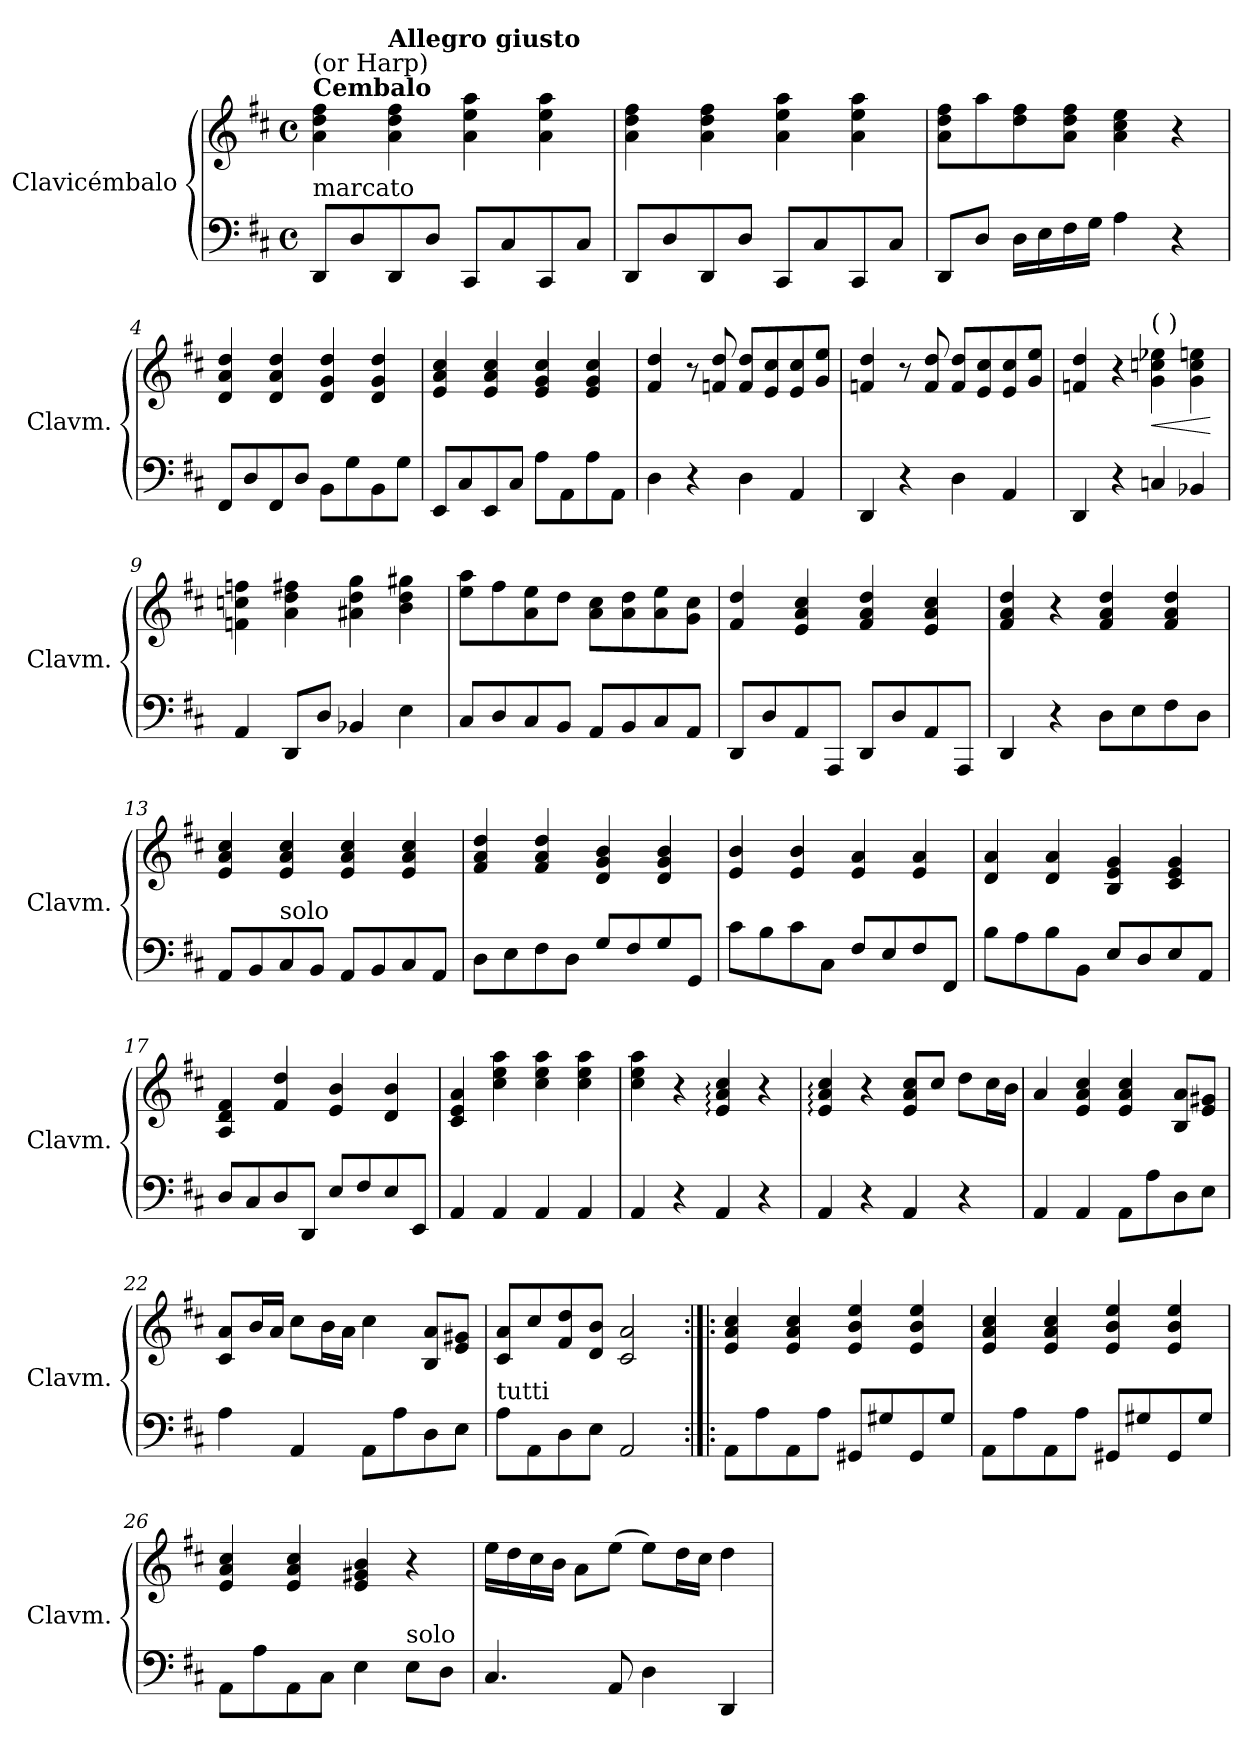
**kern	**kern	**dynam
*part1	*part1	*part1
*staff2	*staff1	*staff1/2
*I"Clavicémbalo	*	*
*I'Clavm.	*	*
*clefF4	*clefG2	*
*k[f#c#]	*k[f#c#]	*
*M4/4	*M4/4	*
*met(c)	*met(c)	*
*MM117	*MM117	*
=1	=1	=1
!	!LO:TX:a:B:t=Cembalo	!
!	!LO:TX:a:t=(or Harp)	!
!LO:TX:a:t=marcato	!	!
!	!	!LO:DY:b
8DD/L	4a\ 4dd\ 4ff#\	other-dynamics
8D/	.	.
!	!LO:TX:a:B:t=Allegro giusto	!
8DD/	4a\ 4dd\ 4ff#\	.
8D/J	.	.
8CC#/L	4a\ 4ee\ 4aa\	.
8C#/	.	.
8CC#/	4a\ 4ee\ 4aa\	.
8C#/J	.	.
=2	=2	=2
8DD/L	4a\ 4dd\ 4ff#\	.
8D/	.	.
8DD/	4a\ 4dd\ 4ff#\	.
8D/J	.	.
8CC#/L	4a\ 4ee\ 4aa\	.
8C#/	.	.
8CC#/	4a\ 4ee\ 4aa\	.
8C#/J	.	.
=3	=3	=3
8DD/L	8a\ 8dd\ 8ff#\L	.
8D/J	8aa\	.
16D\LL	8dd\ 8ff#\	.
16E\	.	.
16F#\	8a\ 8dd\ 8ff#\J	.
16G\JJ	.	.
4A\	4a\ 4cc#\ 4ee\	.
4r	4r	.
=4	=4	=4
8FF#/L	4d/ 4a/ 4dd/	.
8D/	.	.
8FF#/	4d/ 4a/ 4dd/	.
8D/J	.	.
8BB\L	4d/ 4g/ 4dd/	.
8G\	.	.
8BB\	4d/ 4g/ 4dd/	.
8G\J	.	.
=5	=5	=5
8EE/L	4e/ 4a/ 4cc#/	.
8C#/	.	.
8EE/	4e/ 4a/ 4cc#/	.
8C#/J	.	.
8A\L	4e/ 4g/ 4cc#/	.
8AA\	.	.
8A\	4e/ 4g/ 4cc#/	.
8AA\J	.	.
!!LO:LB:g=z
=6	=6	=6
4D\	4f#/ 4dd/	.
4r	8r	.
!	!	!LO:DY:b
.	8fn/ 8dd/	other-dynamics
4D\	8f/ 8dd/L	.
.	8e/ 8cc#/	.
4AA/	8e/ 8cc#/	.
.	8g/ 8ee/J	.
=7	=7	=7
4DD/	4fn/ 4dd/	.
4r	8r	.
.	8f/ 8dd/	.
4D\	8f/ 8dd/L	.
.	8e/ 8cc#/	.
4AA/	8e/ 8cc#/	.
.	8g/ 8ee/J	.
=8	=8	=8
4DD/	4fn/ 4dd/	.
4r	4r	.
!	!LO:TX:a:t=(         )	!
!	!	!LO:HP:b
4Cn/	4g\ 4ccn\ 4ee-X\	<
4BB-X/	4g\ 4cc\ 4een\	.
.	.	[
=9	=9	=9
4AA/	4fn\ 4ccn\ 4ffn\	.
8DD/L	4a\ 4dd\ 4ff#X\	.
8D/J	.	.
4BB-X/	4a#X\ 4dd\ 4gg\	.
4E\	4b\ 4dd\ 4gg#X\	.
=10	=10	=10
8C#/L	8ee\ 8aa\L	.
8D/	8ff#\	.
8C#/	8a\ 8ee\	.
8BB/J	8dd\J	.
8AA/L	8a\ 8cc#\L	.
8BB/	8a\ 8dd\	.
8C#/	8a\ 8ee\	.
8AA/J	8g\ 8cc#\J	.
!!LO:LB:g=z
=11	=11	=11
!	!	!LO:DY:b
8DD/L	4f#/ 4dd/	other-dynamics
8D/	.	.
8AA/	4e/ 4a/ 4cc#/	.
8AAA/J	.	.
8DD/L	4f#/ 4a/ 4dd/	.
8D/	.	.
8AA/	4e/ 4a/ 4cc#/	.
8AAA/J	.	.
=12	=12	=12
4DD/	4f#/ 4a/ 4dd/	.
4r	4r	.
8D\L	4f#/ 4a/ 4dd/	.
8E\	.	.
8F#\	4f#/ 4a/ 4dd/	.
8D\J	.	.
=13	=13	=13
8AA/L	4e/ 4a/ 4cc#/	.
8BB/	.	.
!LO:TX:a:t=solo	!	!
8C#/	4e/ 4a/ 4cc#/	.
8BB/J	.	.
8AA/L	4e/ 4a/ 4cc#/	.
8BB/	.	.
8C#/	4e/ 4a/ 4cc#/	.
8AA/J	.	.
=14	=14	=14
8D\L	4f#/ 4a/ 4dd/	.
8E\	.	.
8F#\	4f#/ 4a/ 4dd/	.
8D\J	.	.
8G/L	4d/ 4g/ 4b/	.
8F#/	.	.
8G/	4d/ 4g/ 4b/	.
8GG/J	.	.
=15	=15	=15
8c#\L	4e/ 4b/	.
8B\	.	.
8c#\	4e/ 4b/	.
8C#\J	.	.
8F#/L	4e/ 4a/	.
8E/	.	.
8F#/	4e/ 4a/	.
8FF#/J	.	.
!!LO:LB:g=z
=16	=16	=16
8B\L	4d/ 4a/	.
8A\	.	.
8B\	4d/ 4a/	.
8BB\J	.	.
8E/L	4B/ 4e/ 4g/	.
8D/	.	.
8E/	4c#/ 4e/ 4g/	.
8AA/J	.	.
=17	=17	=17
8D/L	4A/ 4d/ 4f#/	.
8C#/	.	.
8D/	4f#/ 4dd/	.
8DD/J	.	.
8E/L	4e/ 4b/	.
8F#/	.	.
8E/	4d/ 4b/	.
8EE/J	.	.
=18	=18	=18
4AA/	4c#/ 4e/ 4a/	.
4AA/	4cc#\ 4ee\ 4aa\	.
4AA/	4cc#\ 4ee\ 4aa\	.
4AA/	4cc#\ 4ee\ 4aa\	.
=19	=19	=19
4AA/	4cc#\ 4ee\ 4aa\	.
4r	4r	.
4AA/	4e/: 4a/: 4cc#/:	.
4r	4r	.
=20	=20	=20
4AA/	4e/: 4a/: 4cc#/:	.
4r	4r	.
4AA/	8e/ 8a/ 8cc#/L	.
.	8cc#/J	.
4r	8dd\L	.
.	16cc#\L	.
.	16b\JJ	.
=21	=21	=21
4AA/	4a/	.
4AA/	4e/ 4a/ 4cc#/	.
8AA\L	4e/ 4a/ 4cc#/	.
8A\	.	.
8D\	8B/ 8a/L	.
8E\J	8e/ 8g#X/J	.
!!LO:LB:g=z
=22	=22	=22
4A\	8c#/ 8a/L	.
.	16b/L	.
.	16a/JJ	.
4AA/	8cc#\L	.
.	16b\L	.
.	16a\JJ	.
8AA\L	4cc#\	.
8A\	.	.
8D\	8B/ 8a/L	.
8E\J	8e/ 8g#X/J	.
=23	=23	=23
!LO:TX:a:t=tutti	!	!
8A\L	8c#/ 8a/L	.
8AA\	8cc#/	.
8D\	8f#/ 8dd/	.
8E\J	8d/ 8b/J	.
2AA/	2c#/ 2a/	.
=24:|!|:	=24:|!|:	=24:|!|:
8AA\L	4e/ 4a/ 4cc#/	.
8A\	.	.
8AA\	4e/ 4a/ 4cc#/	.
8A\J	.	.
8GG#X/L	4e/ 4b/ 4ee/	.
8G#X/	.	.
8GG#/	4e/ 4b/ 4ee/	.
8G#/J	.	.
=25	=25	=25
8AA\L	4e/ 4a/ 4cc#/	.
8A\	.	.
8AA\	4e/ 4a/ 4cc#/	.
8A\J	.	.
8GG#X/L	4e/ 4b/ 4ee/	.
8G#X/	.	.
8GG#/	4e/ 4b/ 4ee/	.
8G#/J	.	.
=26	=26	=26
8AA\L	4e/ 4a/ 4cc#/	.
8A\	.	.
8AA\	4e/ 4a/ 4cc#/	.
8C#\J	.	.
4E\	4e/ 4g#X/ 4b/	.
!LO:TX:a:t=solo	!	!
8E\L	4r	.
8D\J	.	.
!!LO:PB:g=z
=27	=27	=27
4.C#/	16ee\LL	.
.	16dd\	.
.	16cc#\	.
.	16b\JJ	.
.	8a\L	.
8AA/	(8ee\J	.
4D\	8ee\L)	.
.	16dd\L	.
.	16cc#\JJ	.
4DD/	4dd\	.
=	=	=
*-	*-	*-
